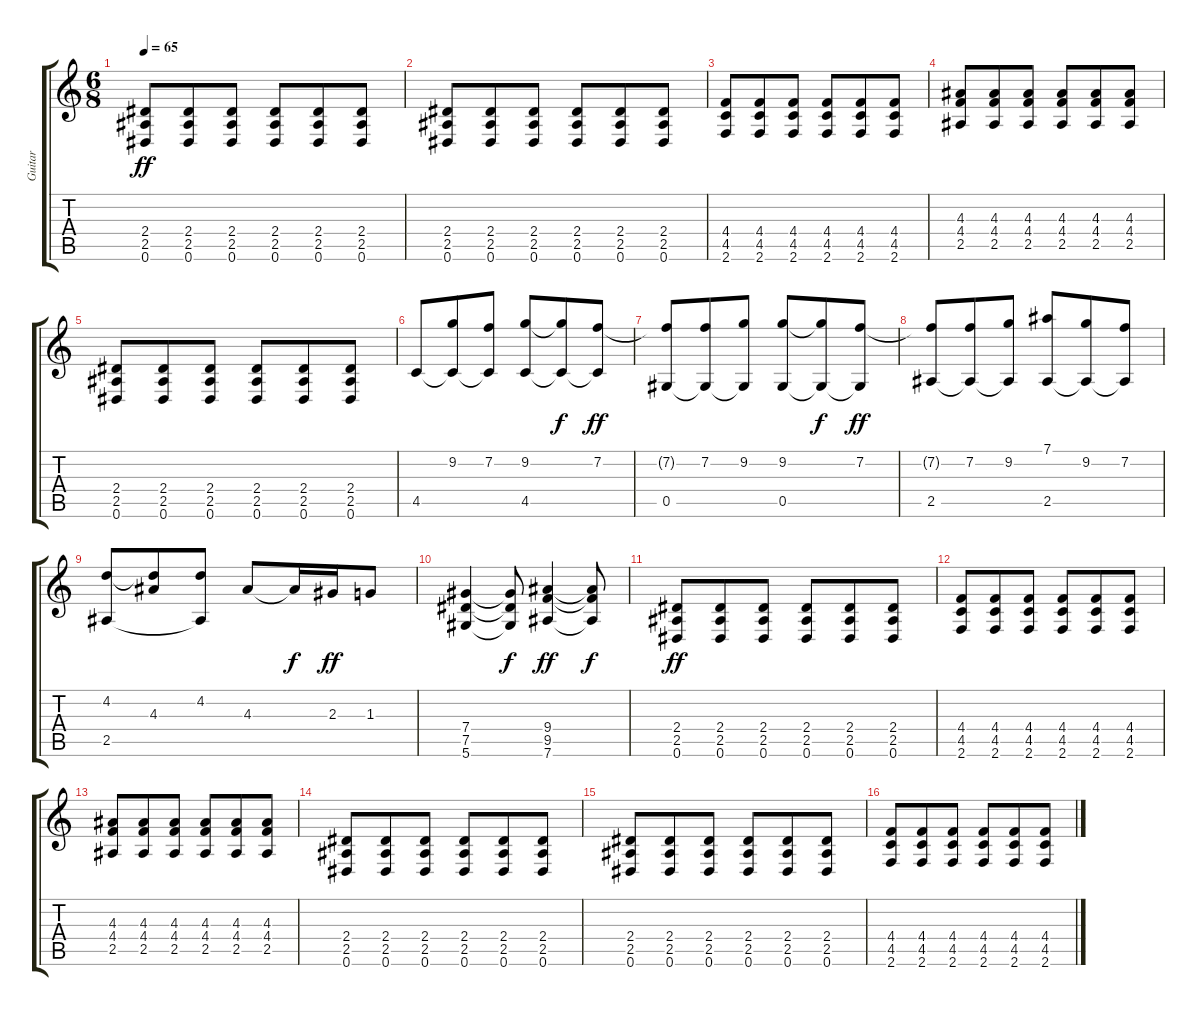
\track ("Guitar" "Guitar") {instrument overdrivenguitar}
\staff {score tabs}
\tuning (Eb4 Bb3 Gb3 Db3 Ab2 Eb2) {hide}
\ts (6 8)
\tempo 65
\clef g2
\ks c
(2.4 2.5 0.6).8{dy ff} (2.4 2.5 0.6).8 (2.4 2.5 0.6).8 (2.4 2.5 0.6).8 (2.4 2.5 0.6).8 (2.4 2.5 0.6).8 |
(2.4 2.5 0.6).8 (2.4 2.5 0.6).8 (2.4 2.5 0.6).8 (2.4 2.5 0.6).8 (2.4 2.5 0.6).8 (2.4 2.5 0.6).8 |
(4.4 4.5 2.6).8 (4.4 4.5 2.6).8 (4.4 4.5 2.6).8 (4.4 4.5 2.6).8 (4.4 4.5 2.6).8 (4.4 4.5 2.6).8 |
(4.3 4.4 2.5).8 (4.3 4.4 2.5).8 (4.3 4.4 2.5).8 (4.3 4.4 2.5).8 (4.3 4.4 2.5).8 (4.3 4.4 2.5).8 |
(2.4 2.5 0.6).8 (2.4 2.5 0.6).8 (2.4 2.5 0.6).8 (2.4 2.5 0.6).8 (2.4 2.5 0.6).8 (2.4 2.5 0.6).8 |
4.5.8 (9.2 4.5{t}).8 (7.2 4.5{t}).8 (9.2 4.5).8 (9.2{t} 4.5{t}).8{dy f} (7.2 4.5{t}).8{dy ff} |
(7.2{t} 0.5).8 (7.2 0.5{t}).8 (9.2 0.5{t}).8 (9.2 0.5).8 (9.2{t} 0.5{t}).8{dy f} (7.2 0.5{t}).8{dy ff} |
(7.2{t} 2.5).8 (7.2 2.5{t}).8 (9.2 2.5{t}).8 (7.1 2.5).8 (9.2 2.5{t}).8 (7.2 2.5{t}).8 |
(4.2 2.5).8 (4.2{t} 4.3).8 (4.2 2.5{t}).8 4.3.8 4.3{t}.16{dy f} 2.3.16{dy ff} 1.3.8 |
(7.4 7.5 5.6).4 (7.4{t} 7.5{t} 5.6{t}).8{dy f} (9.4 9.5 7.6).4{dy ff} (9.4{t} 9.5{t} 7.6{t}).8{dy f} |
(2.4 2.5 0.6).8{dy ff} (2.4 2.5 0.6).8 (2.4 2.5 0.6).8 (2.4 2.5 0.6).8 (2.4 2.5 0.6).8 (2.4 2.5 0.6).8 |
(4.4 4.5 2.6).8 (4.4 4.5 2.6).8 (4.4 4.5 2.6).8 (4.4 4.5 2.6).8 (4.4 4.5 2.6).8 (4.4 4.5 2.6).8 |
(4.3 4.4 2.5).8 (4.3 4.4 2.5).8 (4.3 4.4 2.5).8 (4.3 4.4 2.5).8 (4.3 4.4 2.5).8 (4.3 4.4 2.5).8 |
(2.4 2.5 0.6).8 (2.4 2.5 0.6).8 (2.4 2.5 0.6).8 (2.4 2.5 0.6).8 (2.4 2.5 0.6).8 (2.4 2.5 0.6).8 |
(2.4 2.5 0.6).8 (2.4 2.5 0.6).8 (2.4 2.5 0.6).8 (2.4 2.5 0.6).8 (2.4 2.5 0.6).8 (2.4 2.5 0.6).8 |
(4.4 4.5 2.6).8 (4.4 4.5 2.6).8 (4.4 4.5 2.6).8 (4.4 4.5 2.6).8 (4.4 4.5 2.6).8 (4.4 4.5 2.6).8
